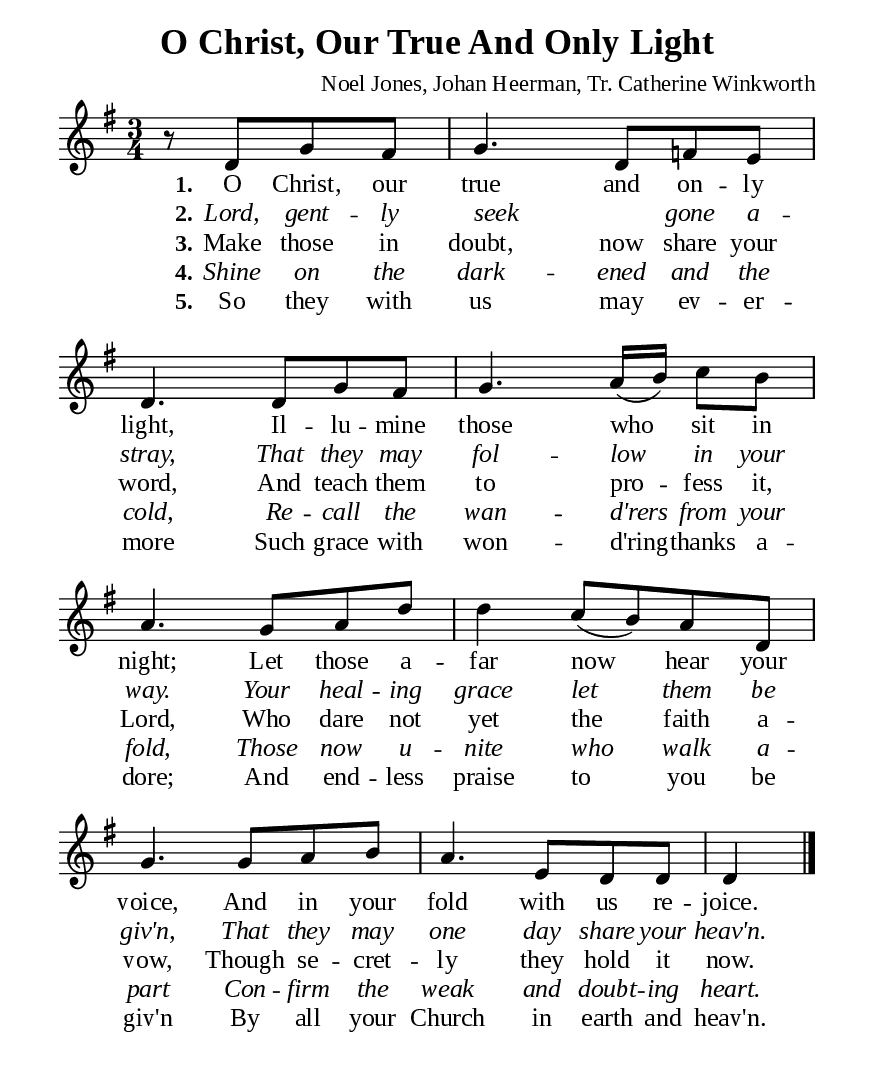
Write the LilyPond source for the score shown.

%%%%%%%%%%%%%%%%%%%%%%%%%%%%%
% CONTENTS OF THIS DOCUMENT
% 1. Common settings
% 2. Verse music
% 3. Verse lyrics
% 4. Layout
%%%%%%%%%%%%%%%%%%%%%%%%%%%%%

%%%%%%%%%%%%%%%%%%%%%%%%%%%%%
% 1. Common settings
%%%%%%%%%%%%%%%%%%%%%%%%%%%%%
\version "2.18.2"

\header {
  title = "O Christ, Our True And Only Light"
  composer = "Noel Jones, Johan Heerman, Tr. Catherine Winkworth"
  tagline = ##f
}

global= {
  \key g \major
  \time 3/4
  \override Score.BarNumber.break-visibility = ##(#f #f #f)
  \override Lyrics.LyricSpace.minimum-distance = #3.0
}

\paper {
  #(set-paper-size "a5")
  top-margin = 3.2\mm
  bottom-marign = 10\mm
  left-margin = 10\mm
  right-margin = 10\mm
  indent = #0
  #(define fonts
	 (make-pango-font-tree "Liberation Serif"
	 		       "Liberation Serif"
			       "Liberation Serif"
			       (/ 20 20)))
  system-system-spacing = #'((basic-distance . 3) (padding . 3))
}

printItalic = \with {
  \override LyricText.font-shape = #'italic
}

%%%%%%%%%%%%%%%%%%%%%%%%%%%%%
% 2. Verse music
%%%%%%%%%%%%%%%%%%%%%%%%%%%%%
musicVerseSoprano = \relative c' {
                    \partial 2 r8 d g fis |
  %{	01	%} g4. d8 f! e |
  %{	02	%} d4. d8 g fis |
  %{	03	%} g4. a16 (b) c8 b |
  %{	04	%} a4. g8 a d |
  %{	05	%} d4 c8 (b) a d, |
  %{	06	%} g4. g8 a b |
  %{	07	%} a4. e8 d d |
                    d4 \bar "|."
}

%%%%%%%%%%%%%%%%%%%%%%%%%%%%%
% 3. Verse lyrics
%%%%%%%%%%%%%%%%%%%%%%%%%%%%%
verseOne = \lyricmode {
  \set stanza = #"1."
  O Christ, our true and on -- ly light,
  Il -- lu -- mine those who sit in night;
  Let those a -- far now hear your voice,
  And in your fold with us re -- joice.
}

verseTwo = \lyricmode {
  \set stanza = #"2."
  Lord, gent -- ly seek _ gone a -- stray,
  That they may fol -- low in your way.
  Your heal -- ing grace let them be giv'n,
  That they may one day share your heav'n.
}

verseThree = \lyricmode {
  \set stanza = #"3."
  Make those in doubt, now share your word,
  And teach them to pro -- fess it, Lord,
  Who dare not yet the faith a -- vow,
  Though se -- cret -- ly they hold it now.
}

verseFour = \lyricmode {
  \set stanza = #"4."
  Shine on the dark -- ened and the cold,
  Re -- call the wan -- d'rers from your fold,
  Those now u -- nite who walk a -- part
  Con -- firm the weak and doubt -- ing heart.
}

verseFive = \lyricmode {
  \set stanza = #"5."
  So they with us may ev -- er -- more
  Such grace with won -- d'ring -- thanks a -- dore;
  And end -- less praise to you be giv'n
  By all your Church in earth and heav'n.
}

%%%%%%%%%%%%%%%%%%%%%%%%%%%%%
% 4. Layout
%%%%%%%%%%%%%%%%%%%%%%%%%%%%%
\score {
    \new ChoirStaff <<
      \new Staff <<
        \clef "treble"
        \new Voice = "sopranos" { \global   \musicVerseSoprano }
      >>
      \new Lyrics \lyricsto sopranos \verseOne
      \new Lyrics \printItalic \lyricsto sopranos \verseTwo
      \new Lyrics \lyricsto sopranos \verseThree
      \new Lyrics \printItalic \lyricsto sopranos \verseFour
      \new Lyrics \lyricsto sopranos \verseFive
    >>
}
